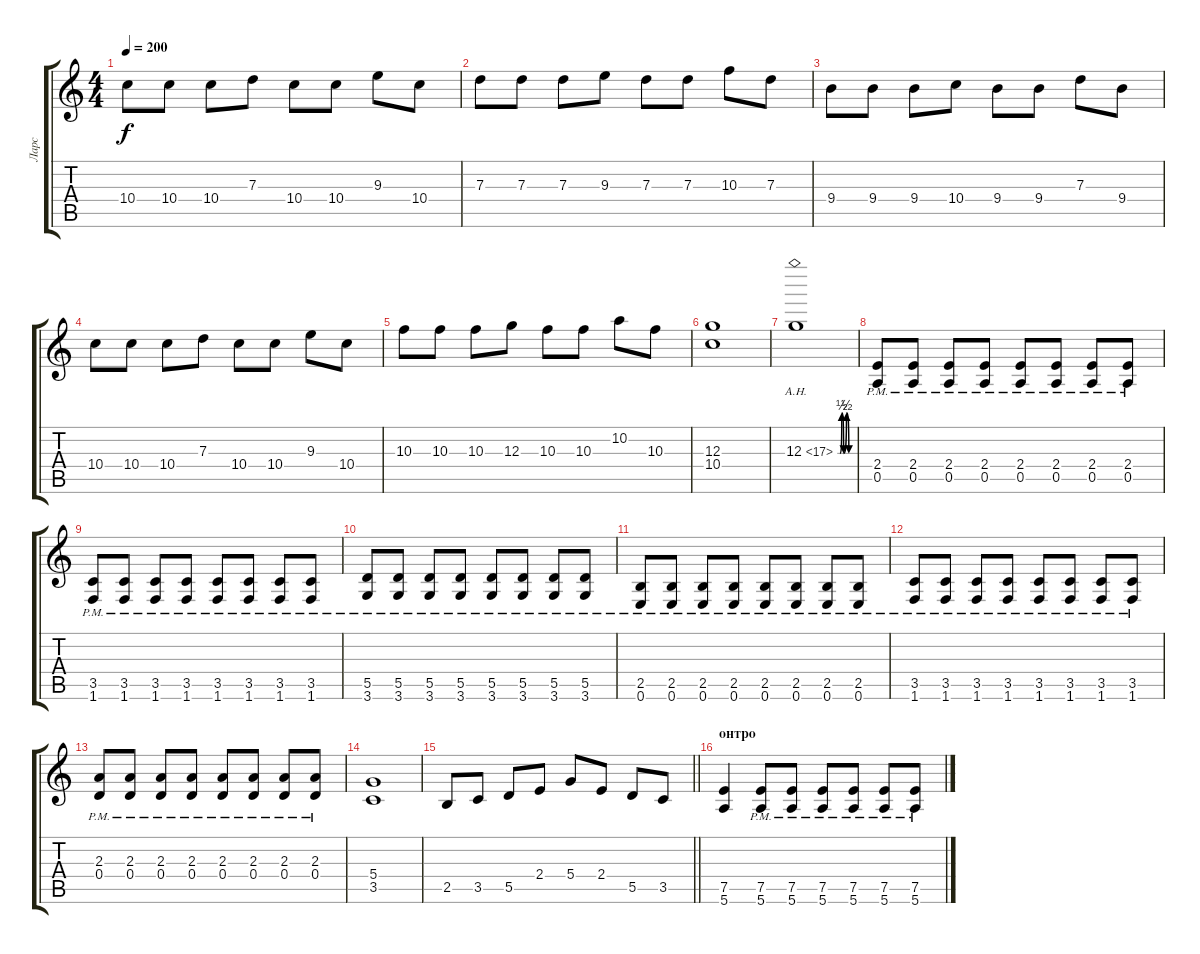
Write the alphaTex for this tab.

\track ("Ларс" "Ларс") {instrument distortionguitar}
\staff {score tabs}
\tuning (E4 B3 G3 D3 A2 E2) {hide}
\ts (4 4)
\tempo 200
\clef g2
\ks c
10.4.8{dy f} 10.4.8 10.4.8 7.3.8 10.4.8 10.4.8 9.3.8 10.4.8 |
7.3.8 7.3.8 7.3.8 9.3.8 7.3.8 7.3.8 10.3.8 7.3.8 |
9.4.8 9.4.8 9.4.8 10.4.8 9.4.8 9.4.8 7.3.8 9.4.8 |
10.4.8 10.4.8 10.4.8 7.3.8 10.4.8 10.4.8 9.3.8 10.4.8 |
10.3.8 10.3.8 10.3.8 12.3.8 10.3.8 10.3.8 10.2.8 10.3.8 |
(12.3 10.4).1 |
12.3{be (custom 0 0 8 0 15 2 22 0 33 2 42 0 53 0 60 0) ah 5}.1 |
(2.4{pm} 0.5{pm}).8 (2.4{pm} 0.5{pm}).8 (2.4{pm} 0.5{pm}).8 (2.4{pm} 0.5{pm}).8 (2.4{pm} 0.5{pm}).8 (2.4{pm} 0.5{pm}).8 (2.4{pm} 0.5{pm}).8 (2.4{pm} 0.5{pm}).8 |
(3.5{pm} 1.6{pm}).8 (3.5{pm} 1.6{pm}).8 (3.5{pm} 1.6{pm}).8 (3.5{pm} 1.6{pm}).8 (3.5{pm} 1.6{pm}).8 (3.5{pm} 1.6{pm}).8 (3.5{pm} 1.6{pm}).8 (3.5{pm} 1.6{pm}).8 |
(5.5{pm} 3.6{pm}).8 (5.5{pm} 3.6{pm}).8 (5.5{pm} 3.6{pm}).8 (5.5{pm} 3.6{pm}).8 (5.5{pm} 3.6{pm}).8 (5.5{pm} 3.6{pm}).8 (5.5{pm} 3.6{pm}).8 (5.5{pm} 3.6{pm}).8 |
(2.5{pm} 0.6{pm}).8 (2.5{pm} 0.6{pm}).8 (2.5{pm} 0.6{pm}).8 (2.5{pm} 0.6{pm}).8 (2.5{pm} 0.6{pm}).8 (2.5{pm} 0.6{pm}).8 (2.5{pm} 0.6{pm}).8 (2.5{pm} 0.6{pm}).8 |
(3.5{pm} 1.6{pm}).8 (3.5{pm} 1.6{pm}).8 (3.5{pm} 1.6{pm}).8 (3.5{pm} 1.6{pm}).8 (3.5{pm} 1.6{pm}).8 (3.5{pm} 1.6{pm}).8 (3.5{pm} 1.6{pm}).8 (3.5{pm} 1.6{pm}).8 |
(2.3{pm} 0.4{pm}).8 (2.3{pm} 0.4{pm}).8 (2.3{pm} 0.4{pm}).8 (2.3{pm} 0.4{pm}).8 (2.3{pm} 0.4{pm}).8 (2.3{pm} 0.4{pm}).8 (2.3{pm} 0.4{pm}).8 (2.3{pm} 0.4{pm}).8 |
(5.4 3.5).1 |
\barLineRight lightlight
2.5.8 3.5.8 5.5.8 2.4.8 5.4.8 2.4.8 5.5.8 3.5.8 |
\section ("" "онтро")
(7.5 5.6).4 (7.5{pm} 5.6{pm}).8 (7.5{pm} 5.6{pm}).8 (7.5{pm} 5.6{pm}).8 (7.5{pm} 5.6{pm}).8 (7.5{pm} 5.6{pm}).8 (7.5{pm} 5.6{pm}).8
